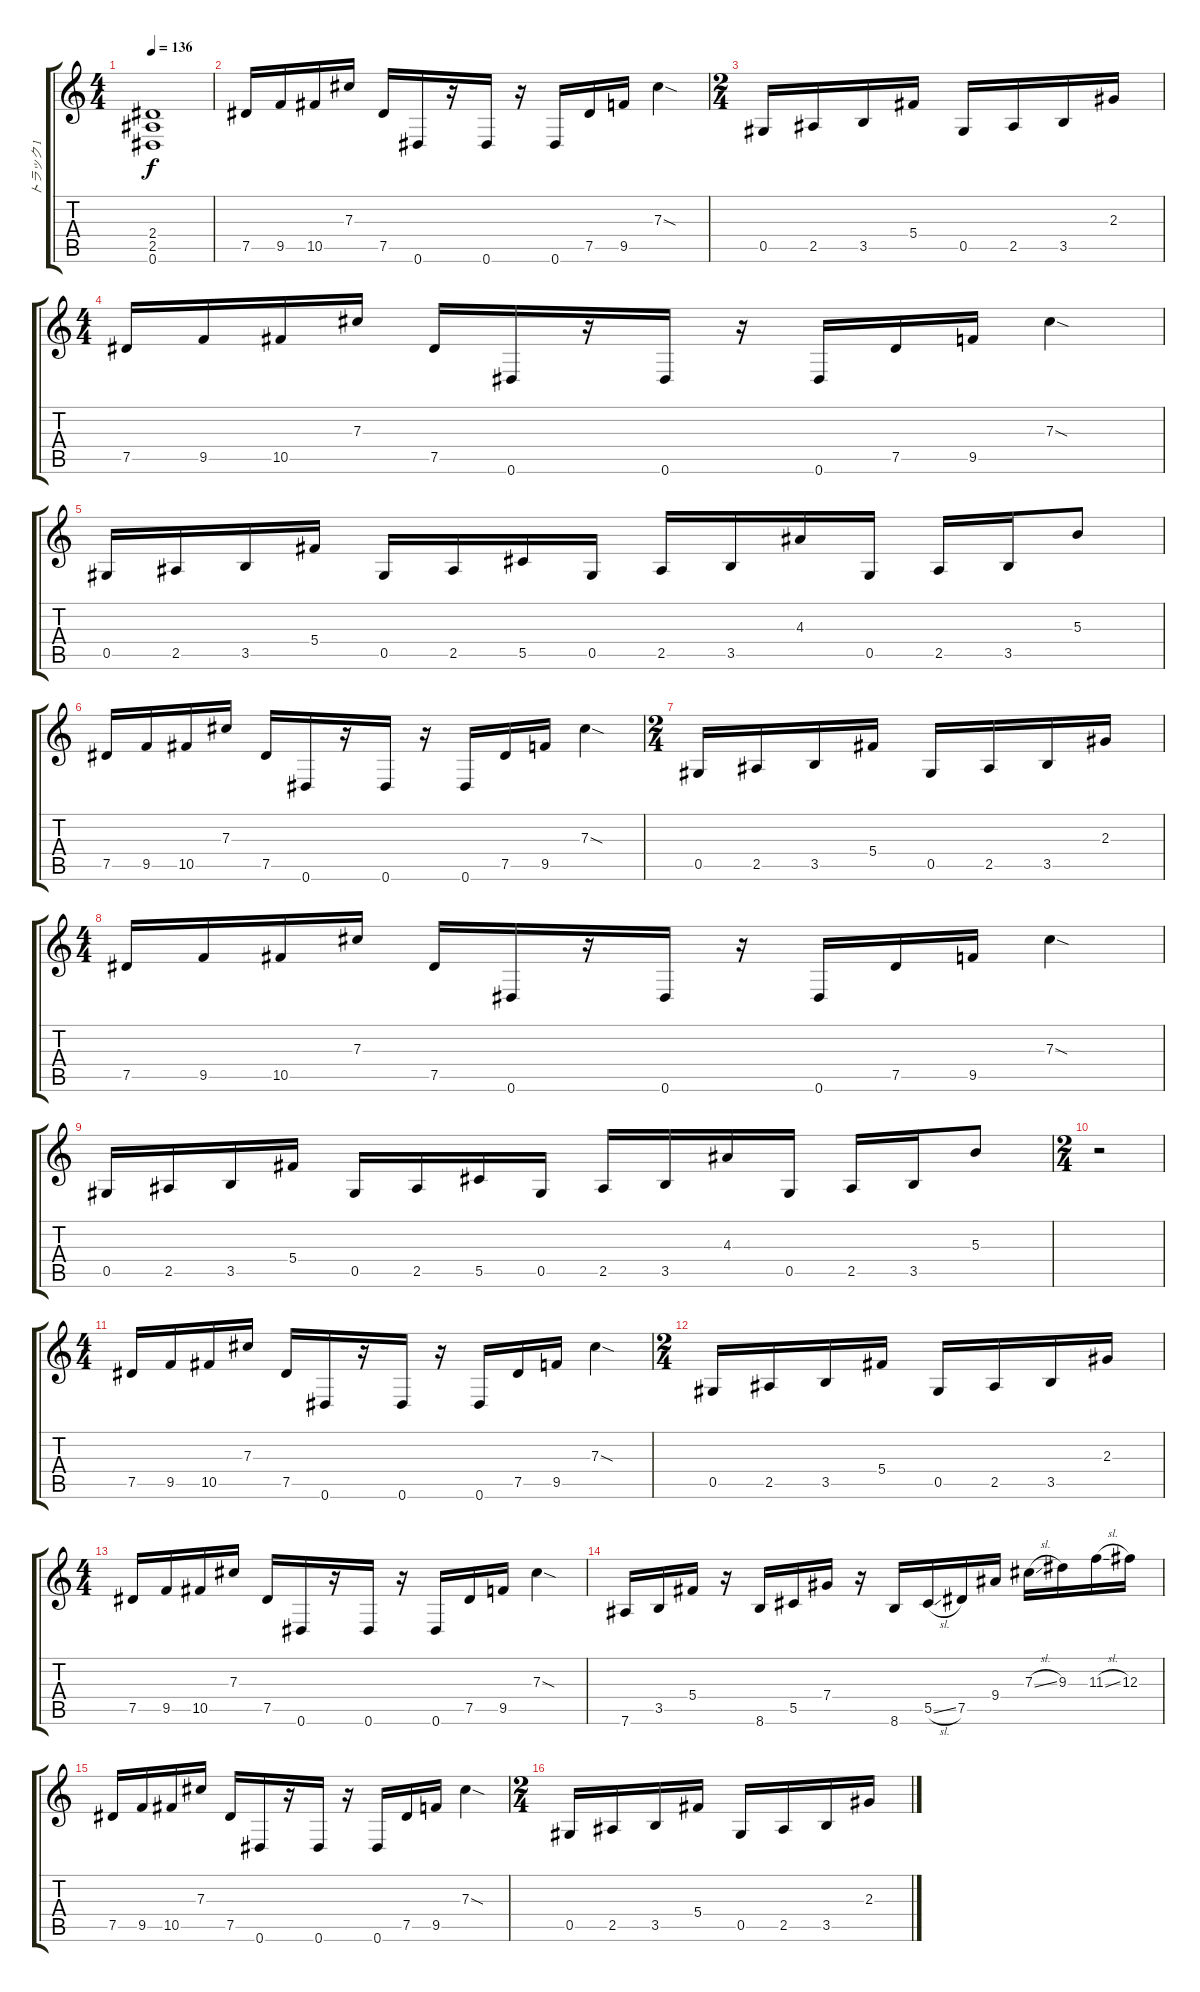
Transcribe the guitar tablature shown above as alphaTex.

\track ("トラック 1" "トラック 1") {instrument distortionguitar}
\staff {score tabs}
\tuning (Eb4 Bb3 Gb3 Db3 Ab2 Eb2) {hide}
\ts (4 4)
\tempo 136
\clef g2
\ks c
(2.4{t} 2.5{t} 0.6{t}).1{dy f} |
7.5.16 9.5.16 10.5.16 7.3.16 7.5.16 0.6.16 r.16 0.6.16 r.16 0.6.16 7.5.16 9.5.16 7.3{sod}.4 |
\ts (2 4)
0.5.16 2.5.16 3.5.16 5.4.16 0.5.16 2.5.16 3.5.16 2.3.16 |
\ts (4 4)
7.5.16 9.5.16 10.5.16 7.3.16 7.5.16 0.6.16 r.16 0.6.16 r.16 0.6.16 7.5.16 9.5.16 7.3{sod}.4 |
0.5.16 2.5.16 3.5.16 5.4.16 0.5.16 2.5.16 5.5.16 0.5.16 2.5.16 3.5.16 4.3.16 0.5.16 2.5.16 3.5.16 5.3.8 |
7.5.16 9.5.16 10.5.16 7.3.16 7.5.16 0.6.16 r.16 0.6.16 r.16 0.6.16 7.5.16 9.5.16 7.3{sod}.4 |
\ts (2 4)
0.5.16 2.5.16 3.5.16 5.4.16 0.5.16 2.5.16 3.5.16 2.3.16 |
\ts (4 4)
7.5.16 9.5.16 10.5.16 7.3.16 7.5.16 0.6.16 r.16 0.6.16 r.16 0.6.16 7.5.16 9.5.16 7.3{sod}.4 |
0.5.16 2.5.16 3.5.16 5.4.16 0.5.16 2.5.16 5.5.16 0.5.16 2.5.16 3.5.16 4.3.16 0.5.16 2.5.16 3.5.16 5.3.8 |
\ts (2 4)
r.2 |
\ts (4 4)
7.5.16 9.5.16 10.5.16 7.3.16 7.5.16 0.6.16 r.16 0.6.16 r.16 0.6.16 7.5.16 9.5.16 7.3{sod}.4 |
\ts (2 4)
0.5.16 2.5.16 3.5.16 5.4.16 0.5.16 2.5.16 3.5.16 2.3.16 |
\ts (4 4)
7.5.16 9.5.16 10.5.16 7.3.16 7.5.16 0.6.16 r.16 0.6.16 r.16 0.6.16 7.5.16 9.5.16 7.3{sod}.4 |
7.6.16 3.5.16 5.4.16 r.16 8.6.16 5.5.16 7.4.16 r.16 8.6.16 5.5{sl}.16 7.5.16 9.4.16 7.3{sl}.16 9.3.16 11.3{sl}.16 12.3.16 |
7.5.16 9.5.16 10.5.16 7.3.16 7.5.16 0.6.16 r.16 0.6.16 r.16 0.6.16 7.5.16 9.5.16 7.3{sod}.4 |
\ts (2 4)
0.5.16 2.5.16 3.5.16 5.4.16 0.5.16 2.5.16 3.5.16 2.3.16
